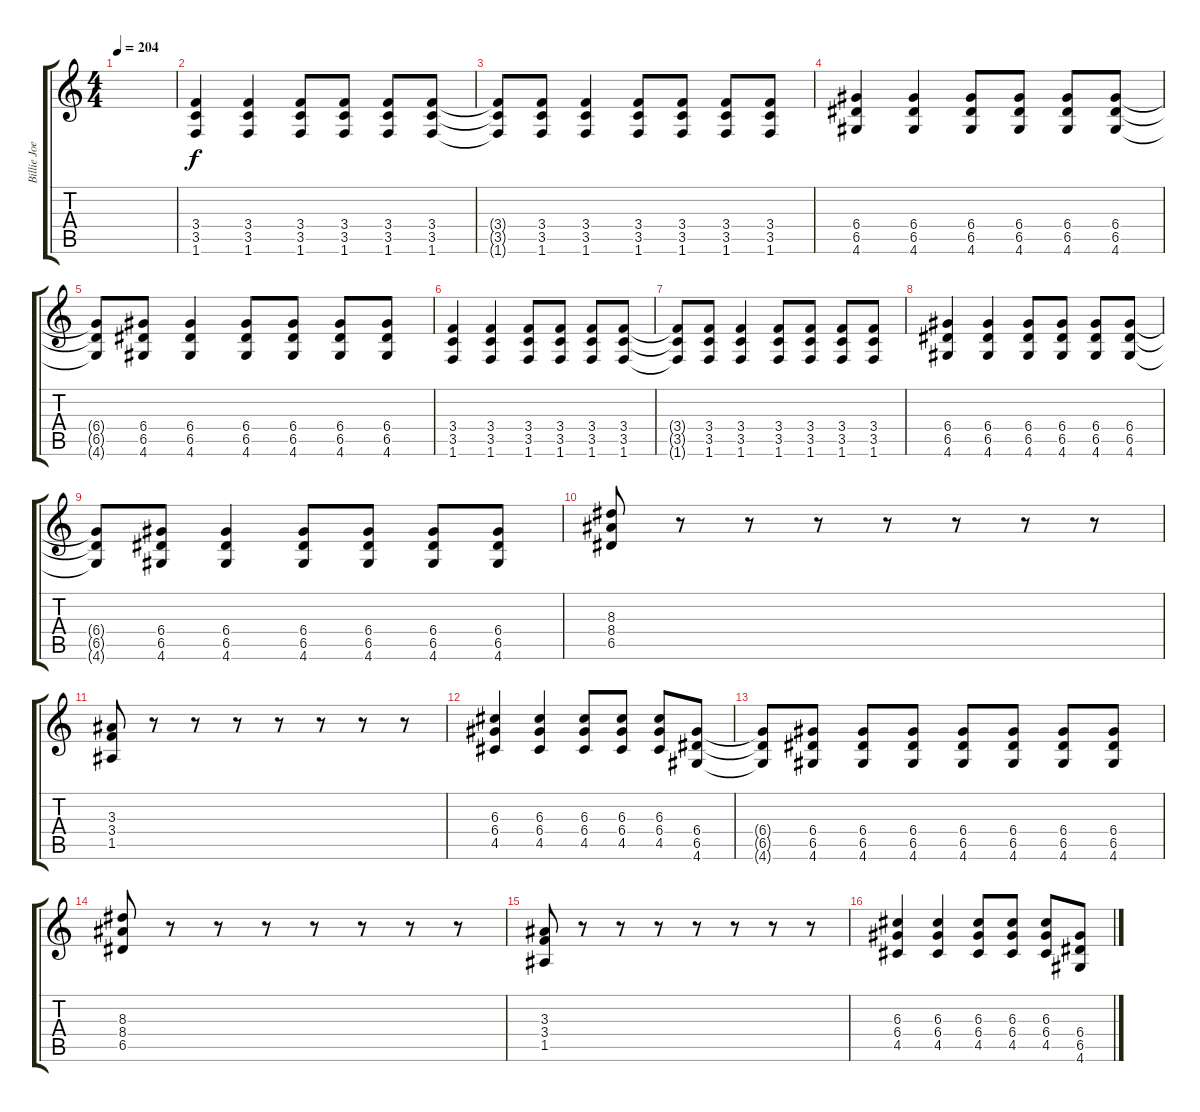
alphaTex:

\track ("Billie Joe - Studio Guitar" "Billie Joe") {instrument overdrivenguitar}
\staff {score tabs}
\tuning (E4 B3 G3 D3 A2 E2) {hide}
\ts (4 4)
\tempo 204
\clef g2
\ks c
|
(3.4 3.5 1.6).4 (3.4 3.5 1.6).4 (3.4 3.5 1.6).8 (3.4 3.5 1.6).8 (3.4 3.5 1.6).8 (3.4 3.5 1.6).8 |
(3.4{t} 3.5{t} 1.6{t}).8 (3.4 3.5 1.6).8 (3.4 3.5 1.6).4 (3.4 3.5 1.6).8 (3.4 3.5 1.6).8 (3.4 3.5 1.6).8 (3.4 3.5 1.6).8 |
(6.4 6.5 4.6).4 (6.4 6.5 4.6).4 (6.4 6.5 4.6).8 (6.4 6.5 4.6).8 (6.4 6.5 4.6).8 (6.4 6.5 4.6).8 |
(6.4{t} 6.5{t} 4.6{t}).8 (6.4 6.5 4.6).8 (6.4 6.5 4.6).4 (6.4 6.5 4.6).8 (6.4 6.5 4.6).8 (6.4 6.5 4.6).8 (6.4 6.5 4.6).8 |
(3.4 3.5 1.6).4 (3.4 3.5 1.6).4 (3.4 3.5 1.6).8 (3.4 3.5 1.6).8 (3.4 3.5 1.6).8 (3.4 3.5 1.6).8 |
(3.4{t} 3.5{t} 1.6{t}).8 (3.4 3.5 1.6).8 (3.4 3.5 1.6).4 (3.4 3.5 1.6).8 (3.4 3.5 1.6).8 (3.4 3.5 1.6).8 (3.4 3.5 1.6).8 |
(6.4 6.5 4.6).4 (6.4 6.5 4.6).4 (6.4 6.5 4.6).8 (6.4 6.5 4.6).8 (6.4 6.5 4.6).8 (6.4 6.5 4.6).8 |
(6.4{t} 6.5{t} 4.6{t}).8 (6.4 6.5 4.6).8 (6.4 6.5 4.6).4 (6.4 6.5 4.6).8 (6.4 6.5 4.6).8 (6.4 6.5 4.6).8 (6.4 6.5 4.6).8 |
(8.3 8.4 6.5).8 r.8 r.8 r.8 r.8 r.8 r.8 r.8 |
(3.3 3.4 1.5).8 r.8 r.8 r.8 r.8 r.8 r.8 r.8 |
(6.3 6.4 4.5).4 (6.3 6.4 4.5).4 (6.3 6.4 4.5).8 (6.3 6.4 4.5).8 (6.3 6.4 4.5).8 (6.4 6.5 4.6).8 |
(6.4{t} 6.5{t} 4.6{t}).8 (6.4 6.5 4.6).8 (6.4 6.5 4.6).8 (6.4 6.5 4.6).8 (6.4 6.5 4.6).8 (6.4 6.5 4.6).8 (6.4 6.5 4.6).8 (6.4 6.5 4.6).8 |
(8.3 8.4 6.5).8 r.8 r.8 r.8 r.8 r.8 r.8 r.8 |
(3.3 3.4 1.5).8 r.8 r.8 r.8 r.8 r.8 r.8 r.8 |
(6.3 6.4 4.5).4 (6.3 6.4 4.5).4 (6.3 6.4 4.5).8 (6.3 6.4 4.5).8 (6.3 6.4 4.5).8 (6.4 6.5 4.6).8
